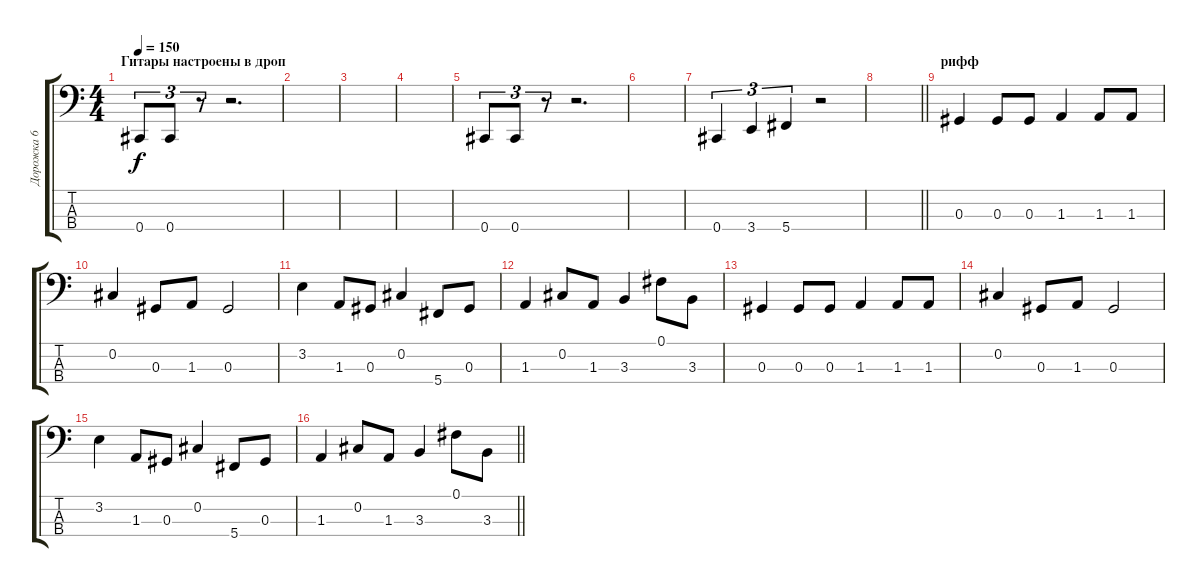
\track ("Дорожка 6" "Дорожка 6") {instrument electricbasspick}
\staff {score tabs}
\tuning (Gb2 Db2 Ab1 Db1) {hide}
\ts (4 4)
\section ("" "Гитары настроены в дроп")
\tempo 150
\clef f4
\ks c
0.4.8{tu (3 2) dy f instrument electricbasspick} 0.4.8{tu (3 2)} r.8{tu (3 2)} r.2{d} |
|
|
|
0.4.8{tu (3 2)} 0.4.8{tu (3 2)} r.8{tu (3 2)} r.2{d} |
|
0.4.4{tu (3 2)} 3.4.4{tu (3 2)} 5.4.4{tu (3 2)} r.2 |
\barLineRight lightlight
|
\section ("" "рифф")
0.3.4 0.3.8 0.3.8 1.3.4 1.3.8 1.3.8 |
0.2.4 0.3.8 1.3.8 0.3.2 |
3.2.4 1.3.8 0.3.8 0.2.4 5.4.8 0.3.8 |
1.3.4 0.2.8 1.3.8 3.3.4 0.1.8 3.3.8 |
0.3.4 0.3.8 0.3.8 1.3.4 1.3.8 1.3.8 |
0.2.4 0.3.8 1.3.8 0.3.2 |
3.2.4 1.3.8 0.3.8 0.2.4 5.4.8 0.3.8 |
\barLineRight lightlight
1.3.4 0.2.8 1.3.8 3.3.4 0.1.8 3.3.8
